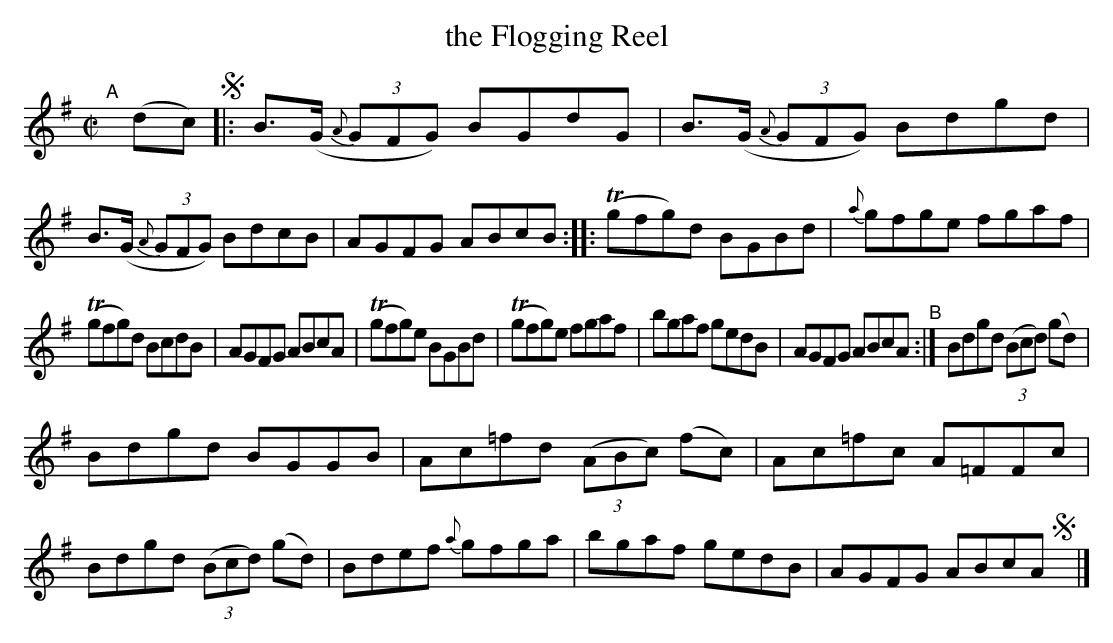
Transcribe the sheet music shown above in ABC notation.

X:1
T: the Flogging Reel
M: C|
L: 1/8
K: G
"^A"[|] (dc) !segno!|:\
B>(G (3{A}GFG) BGdG | B>(G (3{A}GFG) Bdgd |\
B>(G (3{A}GFG) BdcB | AGFG ABcB ::\
T(gfg)d BGBd | {a}gfge fgaf |
T(gfg)d BcdB | AGFG ABcA |\
T(gfg)e BGBd | T(gfg)e fgaf |\
bgaf gedB | AGFG ABcA "^B":|\
Bdgd (3(Bcd) (gd) |
Bdgd BGGB |\
Ac=fd (3(ABc) (fc) | Ac=fc A=FFc |\
Bdgd (3(Bcd) (gd) | Bdef {a}gfga |\
bgaf gedB | AGFG ABcA !segno!y|]
